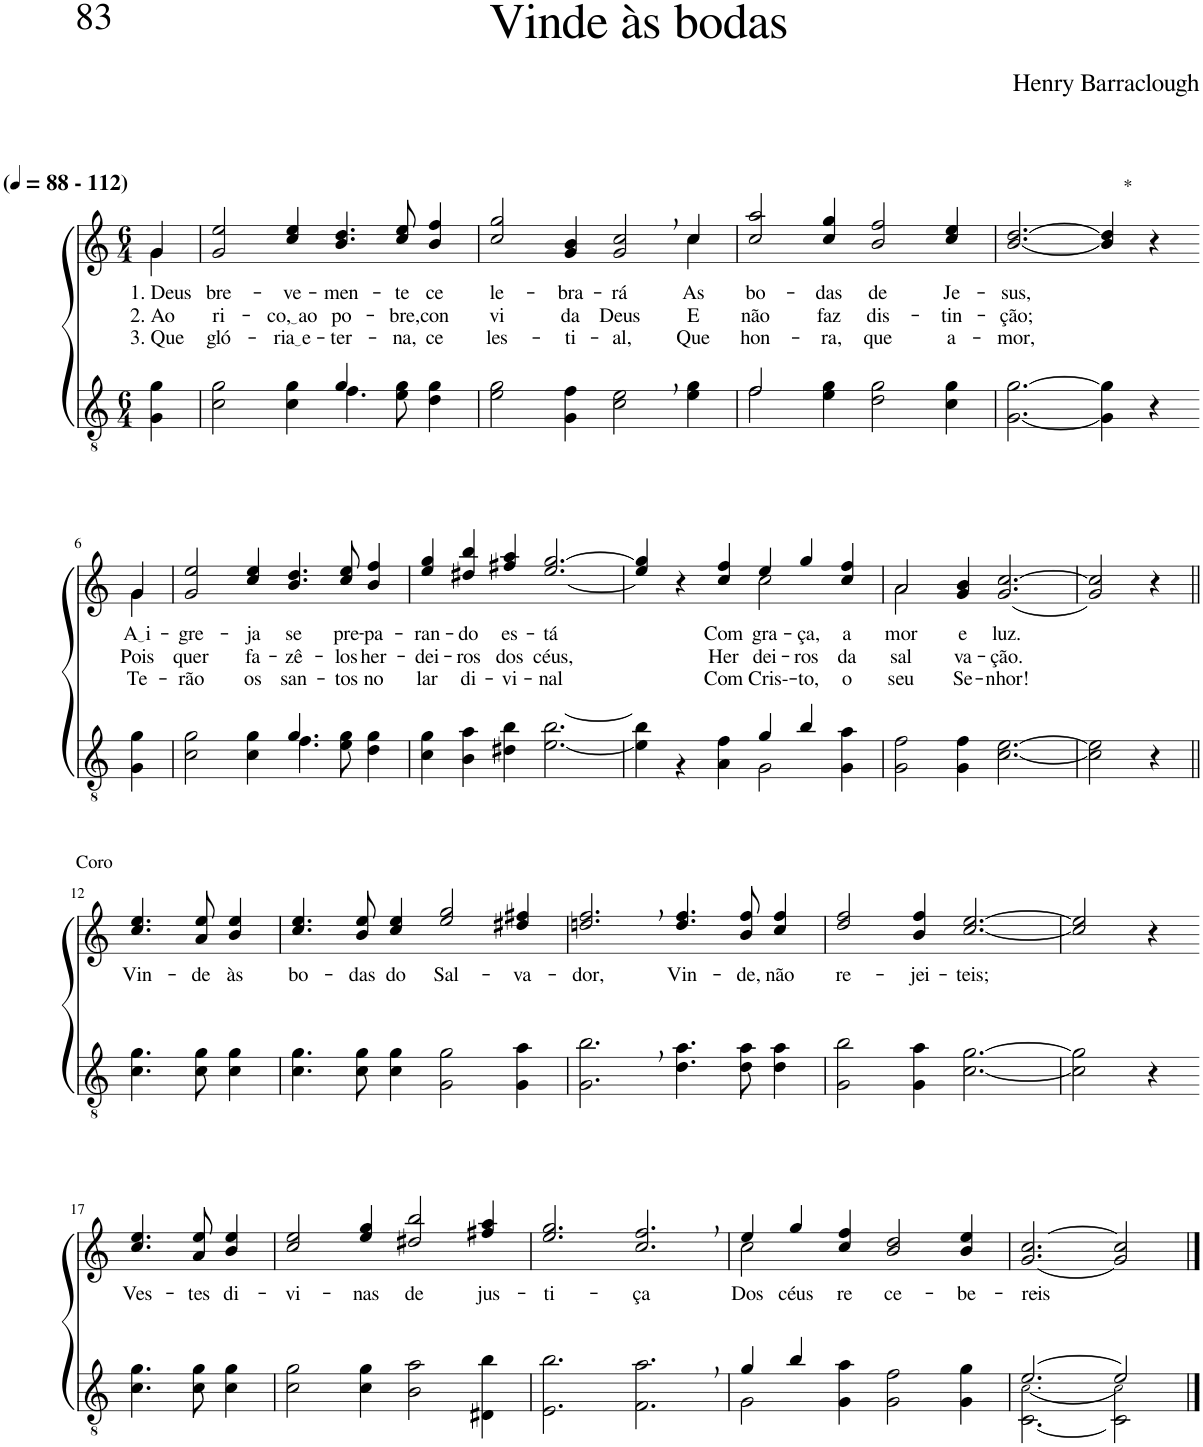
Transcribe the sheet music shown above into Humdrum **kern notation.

**kern	**kern	**text	**text	**text
*part2	*part1	*part1	*part1	*part1
*staff2	*staff1	*staff1	*staff1	*staff1
*I"Parte III e IV	*I"Parte I e II	*	*	*
*clefGv2	*clefG2	*	*	*
*Trd5c9	*Trd5c9	*	*	*
*k[]	*k[]	*	*	*
*M6/4	*M6/4	*	*	*
*MM88	*MM88	*	*	*
=1	=1	=1	=1	=1
*	*^	*	*	*
!	!LO:TX:a:B:t=(	!	!	!	!
!	!LO:TX:a:B:t=- 112)	!	!	!	!
!	!	!	!LO:LY:b	!LO:LY:b	!LO:LY:b
4G\ 4g\	4g/	4g\	1. Deus	2. Ao	3. Que
=2	=2	=2	=2	=2	=2
*^	*	*	*	*	*
!	!	!	!	!LO:LY:b	!LO:LY:b	!LO:LY:b
*	*	*v	*v	*	*	*
2.ryy	2c\ 2g\	2g/ 2ee/	bre-	ri-	gló-
!	!	!	!LO:LY:b	!LO:LY:b	!LO:LY:b
.	4c\ 4g\	4cc/ 4ee/	-ve-	co, ao	ria e
!	!	!	!LO:LY:b	!LO:LY:b	!LO:LY:b
4g/	4.f\	4.b/ 4.dd/	-men-	po-	-ter-
2ryy	.	.	.	.	.
!	!	!	!LO:LY:b	!LO:LY:b	!LO:LY:b
.	8e\ 8g\	8cc/ 8ee/	-te	-bre,	-na,
!	!	!	!LO:LY:b	!LO:LY:b	!LO:LY:b
.	4d\ 4g\	4b/ 4ff/	ce-	con-	ce-
=3	=3	=3	=3	=3	=3
*	*	*^	*	*	*
!	!	!	!	!LO:LY:b	!LO:LY:b	!LO:LY:b
*v	*v	*	*	*	*	*
2e\ 2g\	1ryy	2cc/ 2gg/	le-	-vi	les-
!	!	!	!LO:LY:b	!LO:LY:b	!LO:LY:b
4G\ 4f\	.	4g/ 4b/	-bra-	da	-ti-
!	!	!	!LO:LY:b	!LO:LY:b	!LO:LY:b
2c\, 2e\,	.	2g/ 2cc/	-rá	Deus	-al,
.	4ryy	.	.	.	.
!	!	!	!LO:LY:b	!LO:LY:b	!LO:LY:b
4e\ 4g\	4cc\	4cc/	As	E	-Que
=4	=4	=4	=4	=4	=4
*^	*	*	*	*	*
!	!	!	!	!LO:LY:b	!LO:LY:b	!LO:LY:b
*	*	*v	*v	*	*	*
2f/	2f\	2cc/ 2aa/	bo-	não	hon-
!	!	!	!LO:LY:b	!LO:LY:b	!LO:LY:b
1ryy	4e\ 4g\	4cc/ 4gg/	-das	faz	-ra,
!	!	!	!LO:LY:b	!LO:LY:b	!LO:LY:b
.	2d\ 2g\	2b/ 2ff/	de	dis-	que
!	!	!	!LO:LY:b	!LO:LY:b	!LO:LY:b
.	4c\ 4g\	4cc/ 4ee/	Je-	-tin-	a-
=5	=5	=5	=5	=5	=5
!	!	!	!LO:LY:b	!LO:LY:b	!LO:LY:b
*v	*v	*	*	*	*
[2.G\ [2.g\	[2.b/ [2.dd/	-sus,	-ção;	-mor,
!	!LO:TX:a:t=*	!	!	!
4G\] 4g\]	4b/] 4dd/]	.	.	.
4r	4r	.	.	.
!!LO:LB:g=z
=6-	=6-	=6-	=6-	=6-
*	*^	*	*	*
!	!	!	!LO:LY:b	!LO:LY:b	!LO:LY:b
4G\ 4g\	4g/	4g\	A i	Pois	Te-
=7	=7	=7	=7	=7	=7
*^	*	*	*	*	*
!	!	!	!	!LO:LY:b	!LO:LY:b	!LO:LY:b
*	*	*v	*v	*	*	*
2.ryy	2c\ 2g\	2g/ 2ee/	-gre-	quer	-rão
!	!	!	!LO:LY:b	!LO:LY:b	!LO:LY:b
.	4c\ 4g\	4cc/ 4ee/	-ja	fa-	os
!	!	!	!LO:LY:b	!LO:LY:b	!LO:LY:b
4.g/	4.f\	4.b/ 4.dd/	se	-zê-	san-
!	!	!	!LO:LY:b	!LO:LY:b	!LO:LY:b
4.ryy	8e\ 8g\	8cc/ 8ee/	pre-	-los	-tos
!	!	!	!LO:LY:b	!LO:LY:b	!LO:LY:b
.	4d\ 4g\	4b/ 4ff/	-pa-	her-	no
=8	=8	=8	=8	=8	=8
!	!	!	!LO:LY:b	!LO:LY:b	!LO:LY:b
*v	*v	*	*	*	*
4c\ 4g\	4ee/ 4gg/	-ran-	-dei-	lar
!	!	!LO:LY:b	!LO:LY:b	!LO:LY:b
4B\ 4a\	4dd#X/ 4bb/	-do	-ros	di-
!	!	!LO:LY:b	!LO:LY:b	!LO:LY:b
4d#X\ 4b\	4ff#X/ 4aa/	es-	dos	-vi-
!	!	!LO:LY:b	!LO:LY:b	!LO:LY:b
[2.e\ [2.b\	[2.ee/ [2.gg/	-tá	céus,	-nal
=9	=9	=9	=9	=9
*^	*^	*	*	*
2.ryy	4e\] 4b\]	4ee/] 4gg/]	2.ryy	.	.	.
.	4r	4r	.	.	.	.
!	!	!	!	!LO:LY:b	!LO:LY:b	!LO:LY:b
.	4A\ 4f\	4cc/ 4ff/	.	Com	Her-	Com
!	!	!	!	!LO:LY:b	!LO:LY:b	!LO:LY:b
4g/	2G\	4ee/	2cc\	gra-	-dei-	Cris--
!	!	!	!	!LO:LY:b	!LO:LY:b	!LO:LY:b
4b/	.	4gg/	.	-ça,	-ros	-to,
!	!	!	!	!LO:LY:b	!LO:LY:b	!LO:LY:b
4ryy	4G\ 4a\	4cc/ 4ff/	4ryy	a-	da	o
=10	=10	=10	=10	=10	=10	=10
!	!	!	!	!LO:LY:b	!LO:LY:b	!LO:LY:b
*v	*v	*	*	*	*	*
2G\ 2f\	2a/	2a\	-mor	sal-	seu
!	!	!	!LO:LY:b	!LO:LY:b	!LO:LY:b
4G\ 4f\	4g/ 4b/	1ryy	e	-va-	Se-
!	!	!	!LO:LY:b	!LO:LY:b	!LO:LY:b
[2.c\ [2.e\	[2.g/ [2.cc/	.	luz.	-ção.	-nhor!
*	*v	*v	*	*	*
=11	=11	=11	=11	=11
2c\] 2e\]	2g/] 2cc/]	.	.	.
4r	4r	.	.	.
!!LO:LB:g=z
=12||	=12||	=12||	=12||	=12||
!	!LO:TX:a:t=Coro	!	!	!
!	!	!LO:LY:b	!	!
4.c\ 4.g\	4.cc/ 4.ee/	Vin-	.	.
!	!	!LO:LY:b	!	!
8c\ 8g\	8a/ 8ee/	-de	.	.
!	!	!LO:LY:b	!	!
4c\ 4g\	4b/ 4ee/	às	.	.
=13	=13	=13	=13	=13
!	!	!LO:LY:b	!	!
4.c\ 4.g\	4.cc/ 4.ee/	bo-	.	.
!	!	!LO:LY:b	!	!
8c\ 8g\	8b/ 8ee/	-das	.	.
!	!	!LO:LY:b	!	!
4c\ 4g\	4cc/ 4ee/	do	.	.
!	!	!LO:LY:b	!	!
2G\ 2g\	2ee/ 2gg/	Sal-	.	.
!	!	!LO:LY:b	!	!
4G\ 4a\	4dd#X/ 4ff#X/	-va-	.	.
=14	=14	=14	=14	=14
!	!	!LO:LY:b	!	!
2.G\, 2.b\,	2.ddn/, 2.ff/,	-dor,	.	.
!	!	!LO:LY:b	!	!
4.d\ 4.a\	4.dd/ 4.ff/	Vin-	.	.
!	!	!LO:LY:b	!	!
8d\ 8a\	8b/ 8ff/	-de,	.	.
!	!	!LO:LY:b	!	!
4d\ 4a\	4cc/ 4ff/	não	.	.
=15	=15	=15	=15	=15
!	!	!LO:LY:b	!	!
2G\ 2b\	2dd/ 2ff/	re-	.	.
!	!	!LO:LY:b	!	!
4G\ 4a\	4b/ 4ff/	-jei-	.	.
!	!	!LO:LY:b	!	!
[2.c\ [2.g\	[2.cc/ [2.ee/	-teis;	.	.
=16	=16	=16	=16	=16
2c\] 2g\]	2cc/] 2ee/]	.	.	.
4r	4r	.	.	.
!!LO:LB:g=z
=17-	=17-	=17-	=17-	=17-
!	!	!LO:LY:b	!	!
4.c\ 4.g\	4.cc/ 4.ee/	Ves-	.	.
!	!	!LO:LY:b	!	!
8c\ 8g\	8a/ 8ee/	-tes	.	.
!	!	!LO:LY:b	!	!
4c\ 4g\	4b/ 4ee/	di-	.	.
=18	=18	=18	=18	=18
!	!	!LO:LY:b	!	!
2c\ 2g\	2cc/ 2ee/	-vi-	.	.
!	!	!LO:LY:b	!	!
4c\ 4g\	4ee/ 4gg/	-nas	.	.
!	!	!LO:LY:b	!	!
2B\ 2a\	2dd#X/ 2bb/	de	.	.
!	!	!LO:LY:b	!	!
4D#X\ 4b\	4ff#X/ 4aa/	jus-	.	.
=19	=19	=19	=19	=19
!	!	!LO:LY:b	!	!
2.E\ 2.b\	2.ee/ 2.gg/	-ti-	.	.
!	!	!LO:LY:b	!	!
2.F\, 2.a\,	2.cc/, 2.ff/,	-ça	.	.
=20	=20	=20	=20	=20
*^	*^	*	*	*
!	!	!	!	!LO:LY:b	!	!
4g/	2G\	4ee/	2cc\	Dos	.	.
!	!	!	!	!LO:LY:b	!	!
4b/	.	4gg/	.	céus	.	.
!	!	!	!	!LO:LY:b	!	!
4ryy	4G\ 4a\	4cc/ 4ff/	1ryy	re	.	.
!	!	!	!	!LO:LY:b	!	!
2.ryy	2G\ 2f\	2b/ 2dd/	.	ce-	.	.
!	!	!	!	!LO:LY:b	!	!
.	4G\ 4g\	4b/ 4ee/	.	-be-	.	.
*	*	*v	*v	*	*	*
=21	=21	=21	=21	=21	=21
!	!	!	!LO:LY:b	!	!
[2.e/	([2.C\ 2.c!\	[2.g/ [2.cc/	-reis-	.	.
2e/]	2C\] 2c!\)	2g/] 2cc/]	.	.	.
*v	*v	*	*	*	*
==	==	==	==	==
*-	*-	*-	*-	*-
